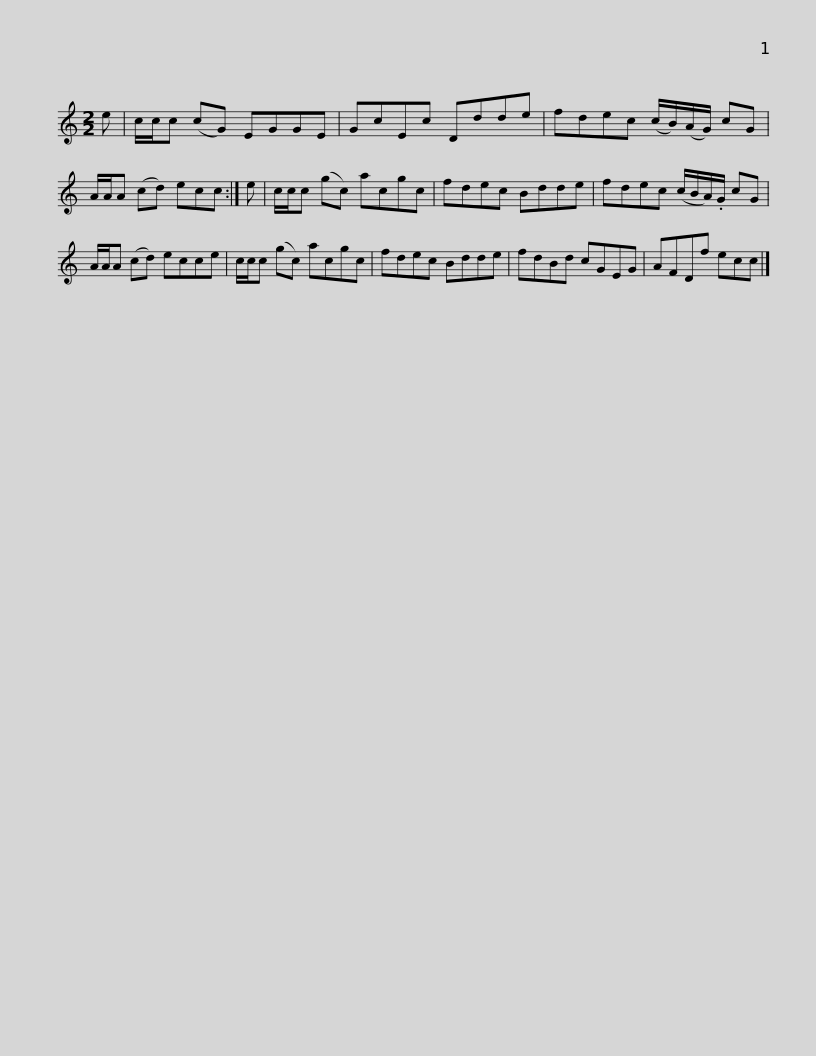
X:1
L:1/8
M:2/2
I:linebreak $
K:C
V:1 treble
V:1
 e | c/c/c (cG) EGGE | GcEc Ddde | fdec (c/B/)(A/G/) cG | A/A/A (cd) ecc :| %5
 e |$ c/c/c (gc) acgc | fdec Bdde | fdec (c/B/A/).G/ cG | A/A/A (cd) ecce | %10
 c/c/c (gc) acgc |$ fdec Bdde | fdBd cGEG | AFDf ecc |] %14
